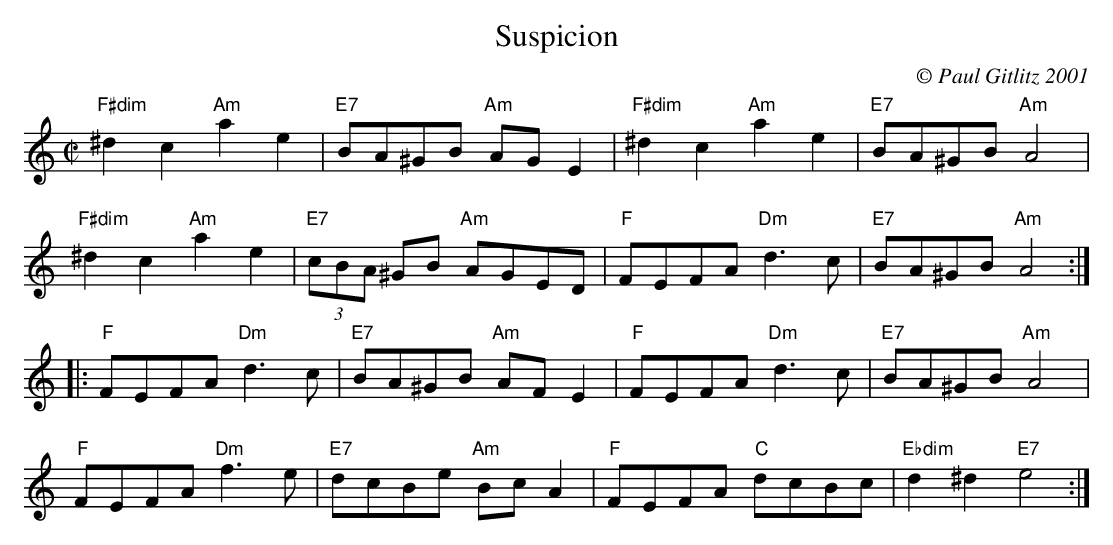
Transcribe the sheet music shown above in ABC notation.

X:1
T:Suspicion
M:C|
L:1/8
C:© Paul Gitlitz 2001
K:Am
"F#dim"^d2c2 "Am"a2e2|"E7"BA^GB "Am"AGE2|"F#dim"^d2c2 "Am"a2e2|"E7"BA^GB "Am"A4|!
"F#dim"^d2c2 "Am"a2e2|"E7"(3cBA ^GB "Am"AGED|"F"FEFA "Dm"d3c|"E7"BA^GB "Am"A4:|!
|:"F"FEFA "Dm"d3c|"E7"BA^GB "Am"AFE2|"F"FEFA "Dm"d3c|"E7"BA^GB "Am"A4|!
"F"FEFA "Dm"f3e|"E7"dcBe "Am"BcA2|"F"FEFA "C"dcBc|"Ebdim"d2^d2 "E7"e4:|]
